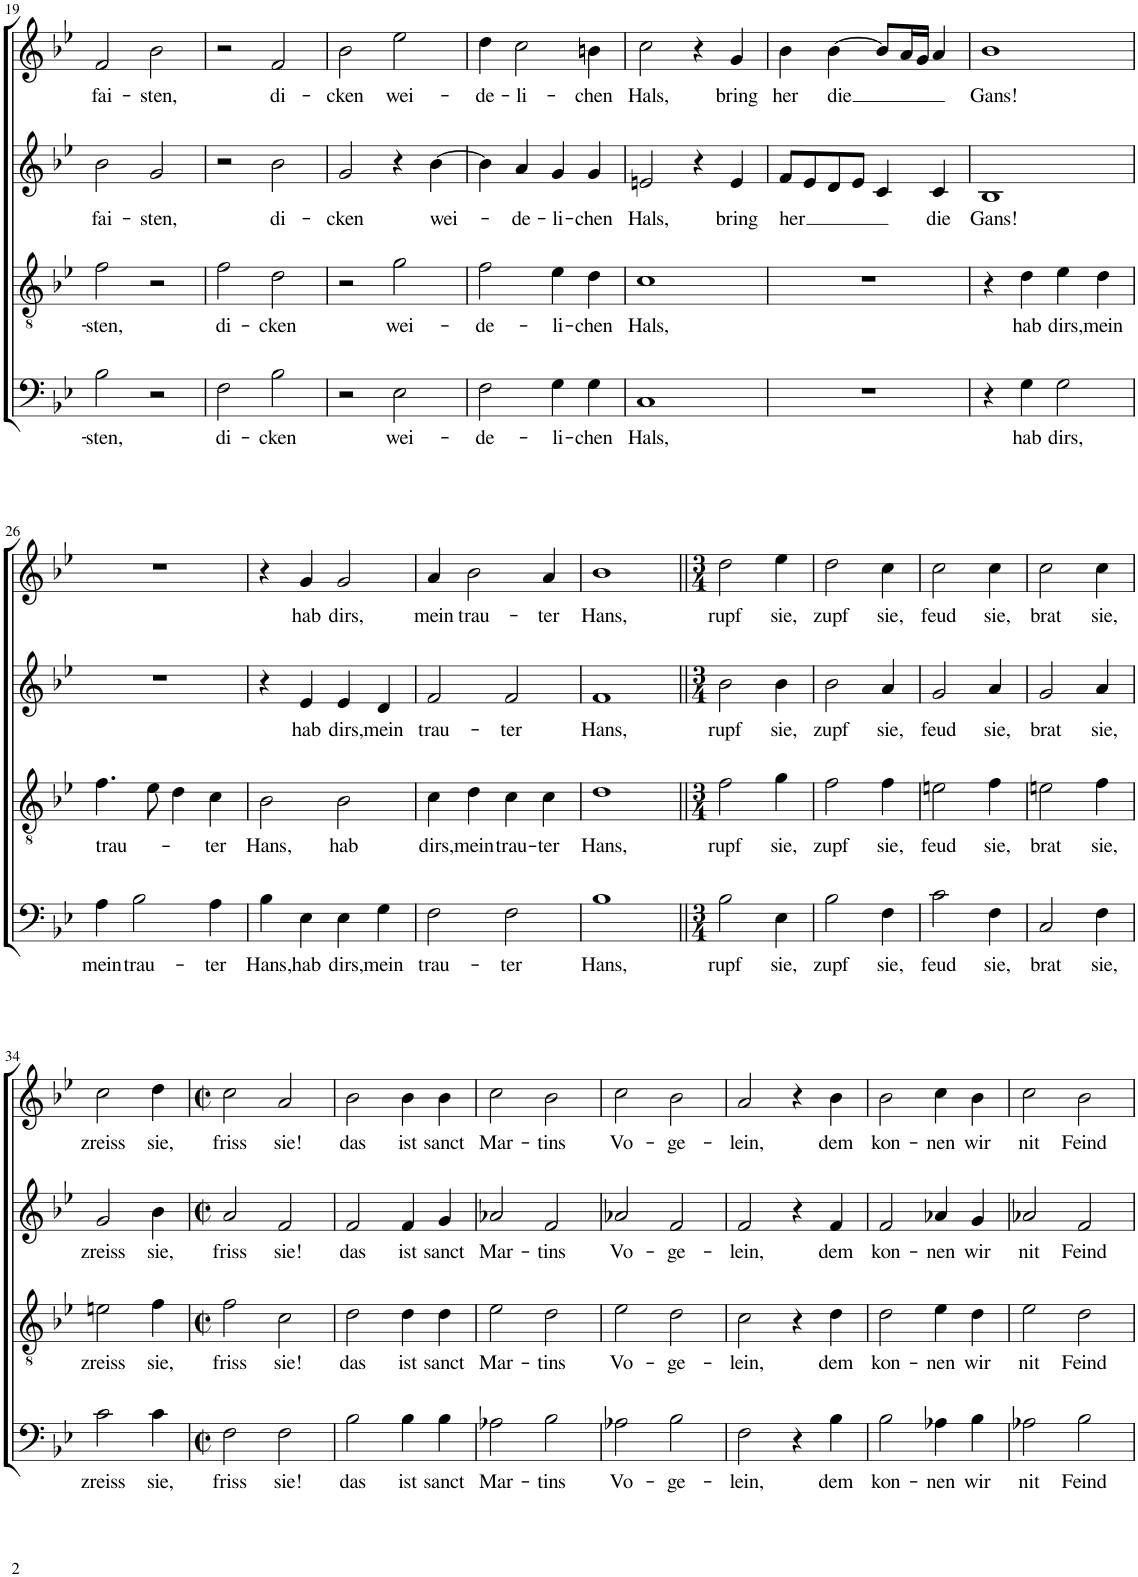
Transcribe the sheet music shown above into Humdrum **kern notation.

**kern	**text	**kern	**text	**kern	**text	**kern	**text
*part4	*part4	*part3	*part3	*part2	*part2	*part1	*part1
*staff4	*staff4	*staff3	*staff3	*staff2	*staff2	*staff1	*staff1
*I"Bass	*	*I"Tenor	*	*I"Alto	*	*I"Soprano	*
!!LO:PB:g=z
*clefF4	*	*clefGv2	*	*clefG2	*	*clefG2	*
*k[b-e-]	*	*k[b-e-]	*	*k[b-e-]	*	*k[b-e-]	*
*M2/2	*	*M2/2	*	*M2/2	*	*M2/2	*
*met(c|)	*	*met(c|)	*	*met(c|)	*	*met(c|)	*
=19	=19	=19	=19	=19	=19	=19	=19
!	!LO:LY:b	!	!LO:LY:b	!	!LO:LY:b	!	!LO:LY:b
2B-\	-sten,	2f\	-sten,	2b-\	fai-	2f/	fai-
!	!	!	!	!	!LO:LY:b	!	!LO:LY:b
2r	.	2r	.	2g/	-sten,	2b-\	-sten,
=20	=20	=20	=20	=20	=20	=20	=20
!	!LO:LY:b	!	!LO:LY:b	!	!	!	!
2F\	di-	2f\	di-	2r	.	2r	.
!	!LO:LY:b	!	!LO:LY:b	!	!LO:LY:b	!	!LO:LY:b
2B-\	-cken	2d\	-cken	2b-\	di-	2f/	di-
=21	=21	=21	=21	=21	=21	=21	=21
!	!	!	!	!	!LO:LY:b	!	!LO:LY:b
2r	.	2r	.	2g/	-cken	2b-\	-cken
!	!LO:LY:b	!	!LO:LY:b	!	!	!	!LO:LY:b
2E-\	wei-	2g\	wei-	4r	.	2ee-\	wei-
!	!	!	!	!	!LO:LY:b	!	!
.	.	.	.	[4b-\	wei-	.	.
=22	=22	=22	=22	=22	=22	=22	=22
!	!LO:LY:b	!	!LO:LY:b	!	!	!	!LO:LY:b
2F\	-de-	2f\	-de-	4b-\]	.	4dd\	-de-
!	!	!	!	!	!LO:LY:b	!	!LO:LY:b
.	.	.	.	4a/	-de-	2cc\	-li-
!	!LO:LY:b	!	!LO:LY:b	!	!LO:LY:b	!	!
4G\	-li-	4e-\	-li-	4g/	-li-	.	.
!	!LO:LY:b	!	!LO:LY:b	!	!LO:LY:b	!	!LO:LY:b
4G\	-chen	4d\	-chen	4g/	-chen	4bn\	-chen
=23	=23	=23	=23	=23	=23	=23	=23
!	!LO:LY:b	!	!LO:LY:b	!	!LO:LY:b	!	!LO:LY:b
1C	Hals,	1c	Hals,	2en/	Hals,	2cc\	Hals,
.	.	.	.	4r	.	4r	.
!	!	!	!	!	!LO:LY:b	!	!LO:LY:b
.	.	.	.	4e/	bring	4g/	bring
=24	=24	=24	=24	=24	=24	=24	=24
!	!	!	!	!	!LO:LY:b	!	!LO:LY:b
1r	.	1r	.	8f/L	her	4b-\	her
.	.	.	.	8e-/	.	.	.
!	!	!	!	!	!	!	!LO:LY:b
.	.	.	.	8d/	.	[4b-\	die
.	.	.	.	8e-/J	.	.	.
.	.	.	.	4c/	.	8b-/L]	.
.	.	.	.	.	.	16a/L	.
.	.	.	.	.	.	16g/JJ	.
!	!	!	!	!	!LO:LY:b	!	!
.	.	.	.	4c/	die	4a/	.
=25	=25	=25	=25	=25	=25	=25	=25
!	!	!	!	!	!LO:LY:b	!	!LO:LY:b
4r	.	4r	.	1B-	Gans!	1b-	Gans!
!	!LO:LY:b	!	!LO:LY:b	!	!	!	!
4G\	hab	4d\	hab	.	.	.	.
!	!LO:LY:b	!	!LO:LY:b	!	!	!	!
2G\	dirs,	4e-\	dirs,	.	.	.	.
!	!	!	!LO:LY:b	!	!	!	!
.	.	4d\	mein	.	.	.	.
!!LO:LB:g=z
=26	=26	=26	=26	=26	=26	=26	=26
!	!LO:LY:b	!	!LO:LY:b	!	!	!	!
4A\	mein	4.f\	trau-	1r	.	1r	.
!	!LO:LY:b	!	!	!	!	!	!
2B-\	trau-	.	.	.	.	.	.
.	.	8e-\	.	.	.	.	.
.	.	4d\	.	.	.	.	.
!	!LO:LY:b	!	!LO:LY:b	!	!	!	!
4A\	-ter	4c\	-ter	.	.	.	.
=27	=27	=27	=27	=27	=27	=27	=27
!	!LO:LY:b	!	!LO:LY:b	!	!	!	!
4B-\	Hans,	2B-\	Hans,	4r	.	4r	.
!	!LO:LY:b	!	!	!	!LO:LY:b	!	!LO:LY:b
4E-\	hab	.	.	4e-/	hab	4g/	hab
!	!LO:LY:b	!	!LO:LY:b	!	!LO:LY:b	!	!LO:LY:b
4E-\	dirs,	2B-\	hab	4e-/	dirs,	2g/	dirs,
!	!LO:LY:b	!	!	!	!LO:LY:b	!	!
4G\	mein	.	.	4d/	mein	.	.
=28	=28	=28	=28	=28	=28	=28	=28
!	!LO:LY:b	!	!LO:LY:b	!	!LO:LY:b	!	!LO:LY:b
2F\	trau-	4c\	dirs,	2f/	trau-	4a/	mein
!	!	!	!LO:LY:b	!	!	!	!LO:LY:b
.	.	4d\	mein	.	.	2b-\	trau-
!	!LO:LY:b	!	!LO:LY:b	!	!LO:LY:b	!	!
2F\	-ter	4c\	trau-	2f/	-ter	.	.
!	!	!	!LO:LY:b	!	!	!	!LO:LY:b
.	.	4c\	-ter	.	.	4a/	-ter
=29	=29	=29	=29	=29	=29	=29	=29
!	!LO:LY:b	!	!LO:LY:b	!	!LO:LY:b	!	!LO:LY:b
1B-	Hans,	1d	Hans,	1f	Hans,	1b-	Hans,
=30||	=30||	=30||	=30||	=30||	=30||	=30||	=30||
*M3/4	*	*M3/4	*	*M3/4	*	*M3/4	*
!	!LO:LY:b	!	!LO:LY:b	!	!LO:LY:b	!	!LO:LY:b
2B-\	rupf	2f\	rupf	2b-\	rupf	2dd\	rupf
!	!LO:LY:b	!	!LO:LY:b	!	!LO:LY:b	!	!LO:LY:b
4E-\	sie,	4g\	sie,	4b-\	sie,	4ee-\	sie,
=31	=31	=31	=31	=31	=31	=31	=31
!	!LO:LY:b	!	!LO:LY:b	!	!LO:LY:b	!	!LO:LY:b
2B-\	zupf	2f\	zupf	2b-\	zupf	2dd\	zupf
!	!LO:LY:b	!	!LO:LY:b	!	!LO:LY:b	!	!LO:LY:b
4F\	sie,	4f\	sie,	4a/	sie,	4cc\	sie,
=32	=32	=32	=32	=32	=32	=32	=32
!	!LO:LY:b	!	!LO:LY:b	!	!LO:LY:b	!	!LO:LY:b
2c\	feud	2en\	feud	2g/	feud	2cc\	feud
!	!LO:LY:b	!	!LO:LY:b	!	!LO:LY:b	!	!LO:LY:b
4F\	sie,	4f\	sie,	4a/	sie,	4cc\	sie,
=33	=33	=33	=33	=33	=33	=33	=33
!	!LO:LY:b	!	!LO:LY:b	!	!LO:LY:b	!	!LO:LY:b
2C/	brat	2en\	brat	2g/	brat	2cc\	brat
!	!LO:LY:b	!	!LO:LY:b	!	!LO:LY:b	!	!LO:LY:b
4F\	sie,	4f\	sie,	4a/	sie,	4cc\	sie,
!!LO:LB:g=z
=34	=34	=34	=34	=34	=34	=34	=34
!	!LO:LY:b	!	!LO:LY:b	!	!LO:LY:b	!	!LO:LY:b
2c\	zreiss	2en\	zreiss	2g/	zreiss	2cc\	zreiss
!	!LO:LY:b	!	!LO:LY:b	!	!LO:LY:b	!	!LO:LY:b
4c\	sie,	4f\	sie,	4b-\	sie,	4dd\	sie,
=35	=35	=35	=35	=35	=35	=35	=35
*M2/2	*	*M2/2	*	*M2/2	*	*M2/2	*
*met(c|)	*	*met(c|)	*	*met(c|)	*	*met(c|)	*
!	!LO:LY:b	!	!LO:LY:b	!	!LO:LY:b	!	!LO:LY:b
2F\	friss	2f\	friss	2a/	friss	2cc\	friss
!	!LO:LY:b	!	!LO:LY:b	!	!LO:LY:b	!	!LO:LY:b
2F\	sie!	2c\	sie!	2f/	sie!	2a/	sie!
=36	=36	=36	=36	=36	=36	=36	=36
!	!LO:LY:b	!	!LO:LY:b	!	!LO:LY:b	!	!LO:LY:b
2B-\	das	2d\	das	2f/	das	2b-\	das
!	!LO:LY:b	!	!LO:LY:b	!	!LO:LY:b	!	!LO:LY:b
4B-\	ist	4d\	ist	4f/	ist	4b-\	ist
!	!LO:LY:b	!	!LO:LY:b	!	!LO:LY:b	!	!LO:LY:b
4B-\	sanct	4d\	sanct	4g/	sanct	4b-\	sanct
=37	=37	=37	=37	=37	=37	=37	=37
!	!LO:LY:b	!	!LO:LY:b	!	!LO:LY:b	!	!LO:LY:b
2A-X\	Mar-	2e-\	Mar-	2a-X/	Mar-	2cc\	Mar-
!	!LO:LY:b	!	!LO:LY:b	!	!LO:LY:b	!	!LO:LY:b
2B-\	-tins	2d\	-tins	2f/	-tins	2b-\	-tins
=38	=38	=38	=38	=38	=38	=38	=38
!	!LO:LY:b	!	!LO:LY:b	!	!LO:LY:b	!	!LO:LY:b
2A-X\	Vo-	2e-\	Vo-	2a-X/	Vo-	2cc\	Vo-
!	!LO:LY:b	!	!LO:LY:b	!	!LO:LY:b	!	!LO:LY:b
2B-\	-ge-	2d\	-ge-	2f/	-ge-	2b-\	-ge-
=39	=39	=39	=39	=39	=39	=39	=39
!	!LO:LY:b	!	!LO:LY:b	!	!LO:LY:b	!	!LO:LY:b
2F\	-lein,	2c\	-lein,	2f/	-lein,	2a/	-lein,
4r	.	4r	.	4r	.	4r	.
!	!LO:LY:b	!	!LO:LY:b	!	!LO:LY:b	!	!LO:LY:b
4B-\	dem	4d\	dem	4f/	dem	4b-\	dem
=40	=40	=40	=40	=40	=40	=40	=40
!	!LO:LY:b	!	!LO:LY:b	!	!LO:LY:b	!	!LO:LY:b
2B-\	kon-	2d\	kon-	2f/	kon-	2b-\	kon-
!	!LO:LY:b	!	!LO:LY:b	!	!LO:LY:b	!	!LO:LY:b
4A-X\	-nen	4e-\	-nen	4a-X/	-nen	4cc\	-nen
!	!LO:LY:b	!	!LO:LY:b	!	!LO:LY:b	!	!LO:LY:b
4B-\	wir	4d\	wir	4g/	wir	4b-\	wir
=41	=41	=41	=41	=41	=41	=41	=41
!	!LO:LY:b	!	!LO:LY:b	!	!LO:LY:b	!	!LO:LY:b
2A-X\	nit	2e-\	nit	2a-X/	nit	2cc\	nit
!	!LO:LY:b	!	!LO:LY:b	!	!LO:LY:b	!	!LO:LY:b
2B-\	Feind	2d\	Feind	2f/	Feind	2b-\	Feind
=	=	=	=	=	=	=	=
*-	*-	*-	*-	*-	*-	*-	*-
